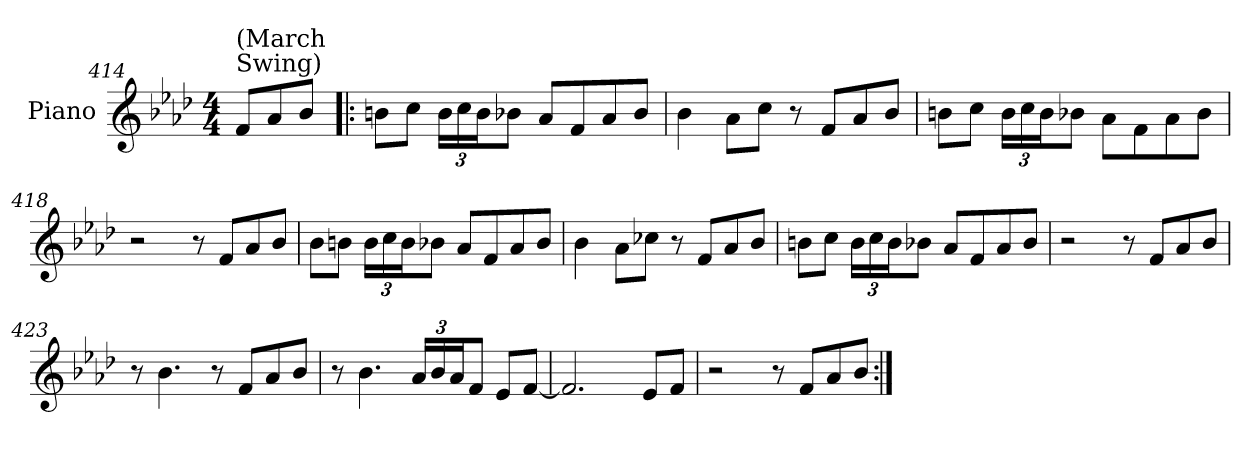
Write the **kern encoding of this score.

**kern
*part1
*staff1
*I"Piano
*I'Pno.
!!LO:PB:g=z
*clefG2
*k[b-e-a-d-]
*M4/4
*MM120
=414
!LO:TX:t=Swing)
!LO:TX:a:t=(March
8f/L
8a-/
8b-/J
=415!|:
8bn\L
8cc\J
*Xbrackettup
24b\LL
24cc\
24b\J
8b-X\J
8a-/L
8f/
8a-/
8b-/J
=416
4b-\
8a-\L
8cc\J
8r
8f/L
8a-/
8b-/J
!!LO:LB:g=z
=417
8bn\L
8cc\J
24b\LL
24cc\
24b\J
8b-X\J
8a-\L
8f\
8a-\
8b-\J
=418
2r
8r
8f/L
8a-/
8b-/J
!!LO:LB:g=z
=419
8b-\L
8bn\J
24b\LL
24cc\
24b\J
8b-X\J
8a-/L
8f/
8a-/
8b-/J
=420
4b-\
8a-\L
8cc-X\J
8r
8f/L
8a-/
8b-/J
!!LO:LB:g=z
=421
8bn\L
8cc\J
24b\LL
24cc\
24b\J
8b-X\J
8a-/L
8f/
8a-/
8b-/J
=422
2r
8r
8f/L
8a-/
8b-/J
!!LO:LB:g=z
=423
8r
4.b-\
8r
8f/L
8a-/
8b-/J
=424
8r
4.b-\
24a-/LL
24b-/
24a-/J
8f/J
8e-/L
[8f/J
!!LO:LB:g=z
=425
2.f/]
8e-/L
8f/J
=426
2r
8r
8f/L
8a-/
8b-/J
=:|!
*-
